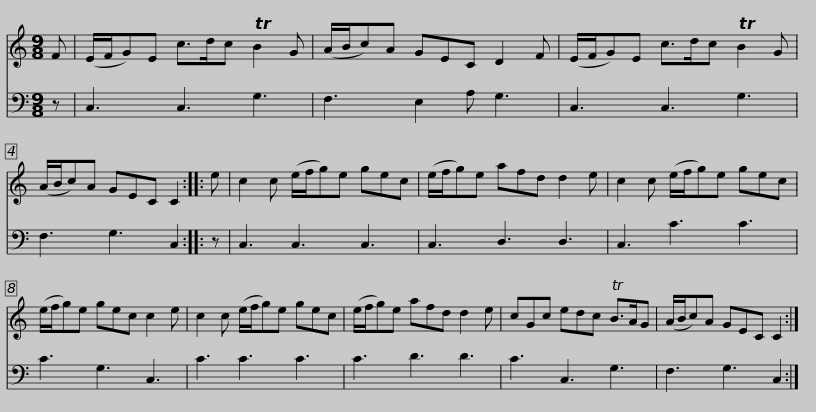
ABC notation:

X:1
%%score 1 2
L:1/8
M:9/8
I:linebreak $
K:C
V:1 treble
V:2 bass
V:1
 F | (E/F/G)E c>dc TB2 G | (A/B/c)A GEC D2 F | (E/F/G)E c>dc TB2 G | (A/B/c)A GEC C2 :: %5
 e |$ c2 c (e/f/g)e gec | (e/f/g)e afd d2 e | c2 c (e/f/g)e gec | (e/f/g)e gec c2 e | %10
 c2 c (e/f/g)e gec |$ (e/f/g)e afd d2 e | cGc edc TB>AG | (A/B/c)A GEC C2 :| %14
V:2
 z | C,3 C,3 G,3 | F,3 E,2 A, G,3 | C,3 C,3 G,3 | F,3 G,3 C,2 :: %5
 z |$ C,3 C,3 C,3 | C,3 D,3 D,3 | C,3 C3 C3 | C3 G,3 C,3 | %10
 C3 C3 C3 |$ C3 D3 D3 | C3 C,3 G,3 | F,3 G,3 C,2 :| %14
